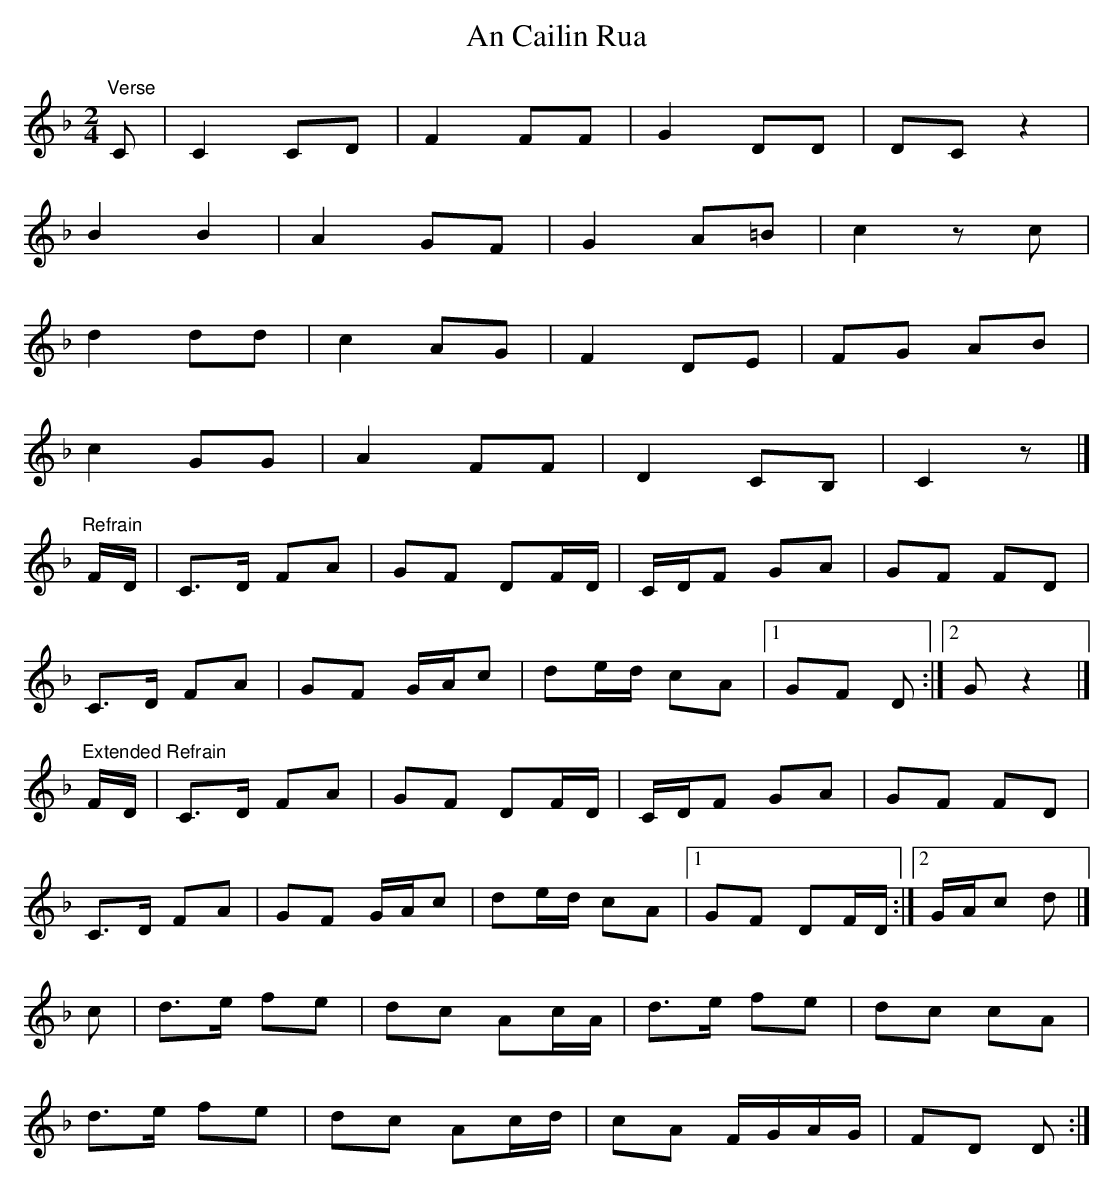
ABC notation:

X:1
T:An Cailin Rua
M:2/4
L:1/8
K:F Major
"Verse" C|C2 CD|F2 FF|G2 DD|DC z2|!
B2 B2|A2 GF|G2 A=B|c2 zc|!
d2 dd|c2 AG|F2 DE|FG AB|!
c2 GG|A2 FF|D2 CB,|C2 z|]!
"Refrain" F/D/|C>D FA|GF DF/D/|C/D/F GA|GF FD|!
C>D FA|GF G/A/c|de/d/ cA|[1 GF D:|[2 G z2|]!
"Extended Refrain" F/D/|C>D FA|GF DF/D/|C/D/F GA|GF FD|!
C>D FA|GF G/A/c|de/d/ cA|[1 GF DF/D/:|[2 G/A/c d|]!
c|d>e fe|dc Ac/A/|d>e fe|dc cA|!
d>e fe|dc Ac/d/|cA F/G/A/G/|FD D:|!
